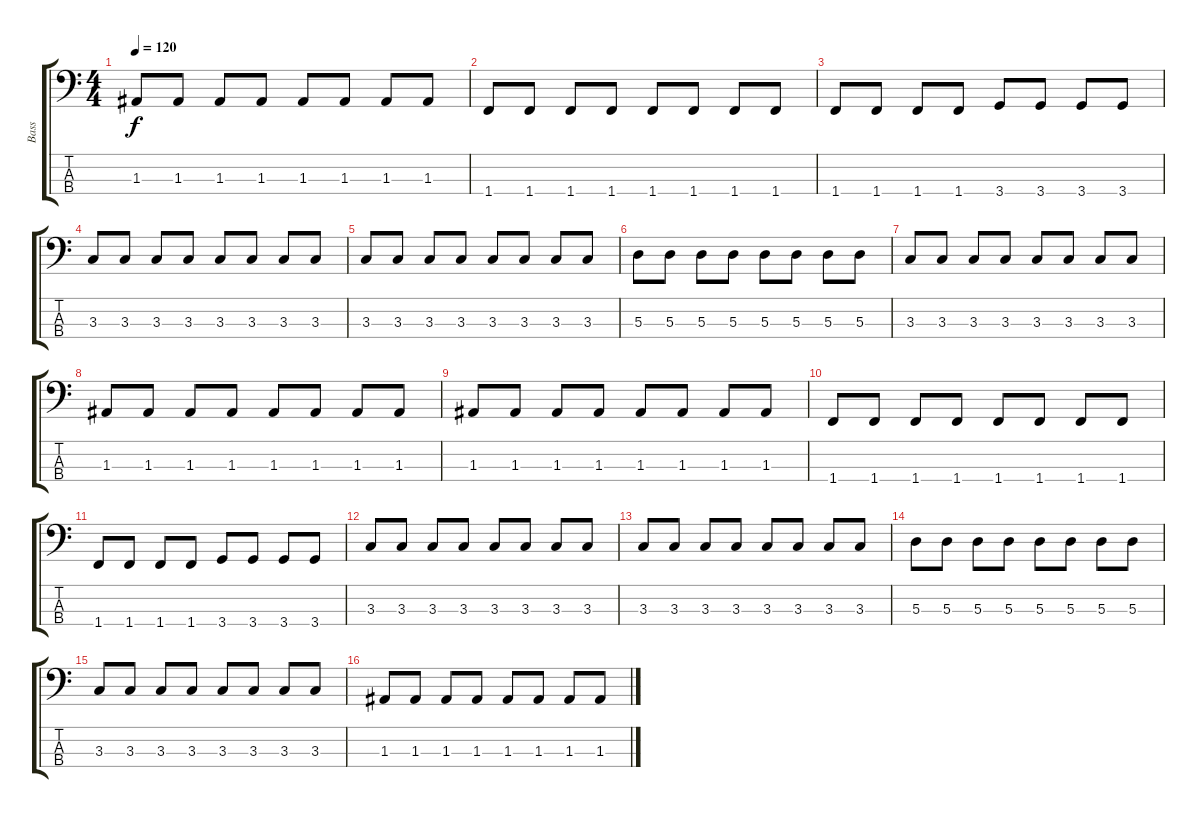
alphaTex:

\track ("Bass" "Bass") {instrument electricbassfinger}
\staff {score tabs}
\tuning (G2 D2 A1 E1) {hide}
\ts (4 4)
\tempo 120
\clef f4
\ks c
1.3.8{dy f} 1.3.8 1.3.8 1.3.8 1.3.8 1.3.8 1.3.8 1.3.8 |
1.4.8 1.4.8 1.4.8 1.4.8 1.4.8 1.4.8 1.4.8 1.4.8 |
1.4.8 1.4.8 1.4.8 1.4.8 3.4.8 3.4.8 3.4.8 3.4.8 |
3.3.8 3.3.8 3.3.8 3.3.8 3.3.8 3.3.8 3.3.8 3.3.8 |
3.3.8 3.3.8 3.3.8 3.3.8 3.3.8 3.3.8 3.3.8 3.3.8 |
5.3.8 5.3.8 5.3.8 5.3.8 5.3.8 5.3.8 5.3.8 5.3.8 |
3.3.8 3.3.8 3.3.8 3.3.8 3.3.8 3.3.8 3.3.8 3.3.8 |
1.3.8 1.3.8 1.3.8 1.3.8 1.3.8 1.3.8 1.3.8 1.3.8 |
1.3.8 1.3.8 1.3.8 1.3.8 1.3.8 1.3.8 1.3.8 1.3.8 |
1.4.8 1.4.8 1.4.8 1.4.8 1.4.8 1.4.8 1.4.8 1.4.8 |
1.4.8 1.4.8 1.4.8 1.4.8 3.4.8 3.4.8 3.4.8 3.4.8 |
3.3.8 3.3.8 3.3.8 3.3.8 3.3.8 3.3.8 3.3.8 3.3.8 |
3.3.8 3.3.8 3.3.8 3.3.8 3.3.8 3.3.8 3.3.8 3.3.8 |
5.3.8 5.3.8 5.3.8 5.3.8 5.3.8 5.3.8 5.3.8 5.3.8 |
3.3.8 3.3.8 3.3.8 3.3.8 3.3.8 3.3.8 3.3.8 3.3.8 |
1.3.8 1.3.8 1.3.8 1.3.8 1.3.8 1.3.8 1.3.8 1.3.8
